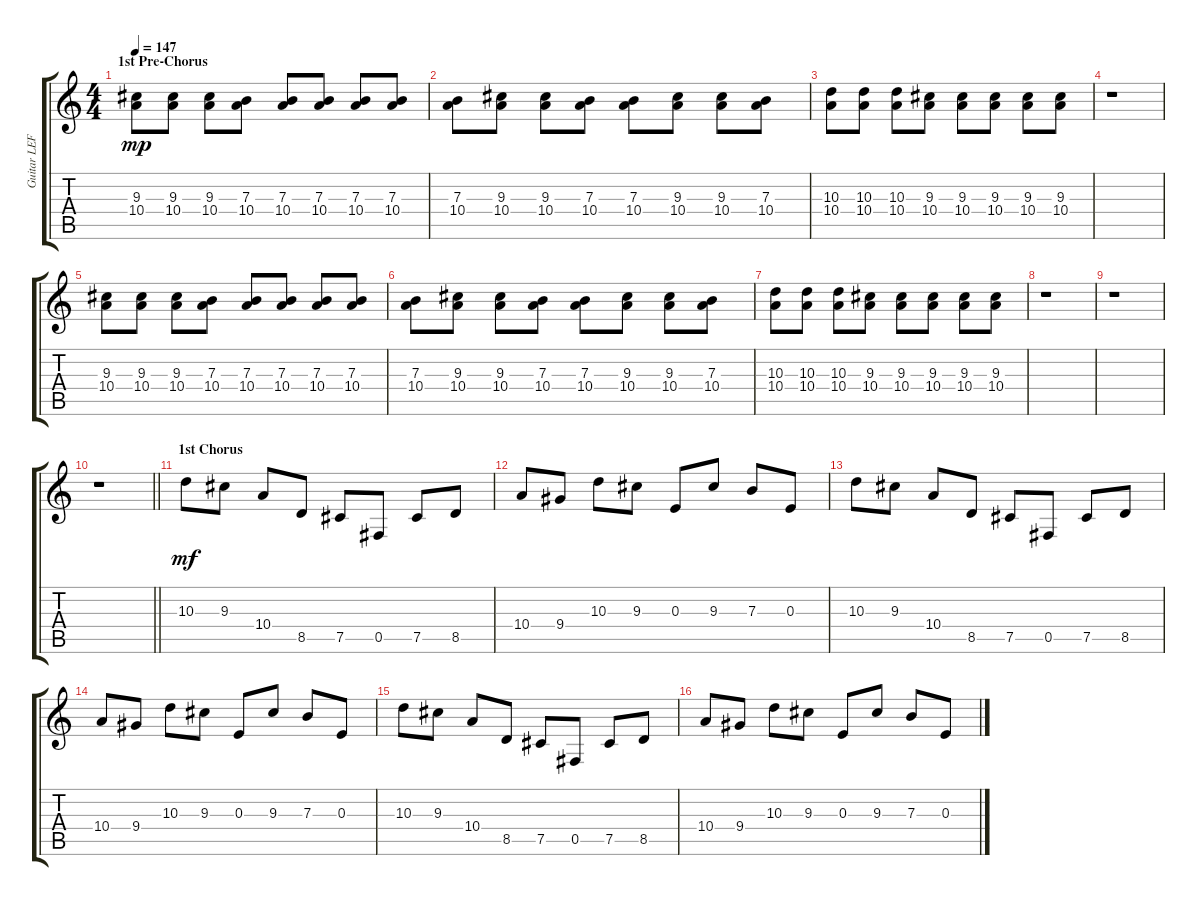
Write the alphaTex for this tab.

\track ("Guitar LEFT 2" "Guitar LEF") {instrument distortionguitar}
\staff {score tabs}
\tuning (Db4 Ab3 E3 B2 Gb2 B1) {hide}
\ts (4 4)
\section ("" "1st Pre-Chorus")
\tempo 147
\clef g2
\ks c
(9.3 10.4).8{dy mp} (9.3 10.4).8 (9.3 10.4).8 (7.3 10.4).8 (7.3 10.4).8 (7.3 10.4).8 (7.3 10.4).8 (7.3 10.4).8 |
(7.3 10.4).8 (9.3 10.4).8 (9.3 10.4).8 (7.3 10.4).8 (7.3 10.4).8 (9.3 10.4).8 (9.3 10.4).8 (7.3 10.4).8 |
(10.3 10.4).8 (10.3 10.4).8 (10.3 10.4).8 (9.3 10.4).8 (9.3 10.4).8 (9.3 10.4).8 (9.3 10.4).8 (9.3 10.4).8 |
r.1 |
(9.3 10.4).8 (9.3 10.4).8 (9.3 10.4).8 (7.3 10.4).8 (7.3 10.4).8 (7.3 10.4).8 (7.3 10.4).8 (7.3 10.4).8 |
(7.3 10.4).8 (9.3 10.4).8 (9.3 10.4).8 (7.3 10.4).8 (7.3 10.4).8 (9.3 10.4).8 (9.3 10.4).8 (7.3 10.4).8 |
(10.3 10.4).8 (10.3 10.4).8 (10.3 10.4).8 (9.3 10.4).8 (9.3 10.4).8 (9.3 10.4).8 (9.3 10.4).8 (9.3 10.4).8 |
r.1 |
r.1 |
\barLineRight lightlight
r.1 |
\section ("" "1st Chorus")
10.3.8{dy mf} 9.3.8 10.4.8 8.5.8 7.5.8 0.5.8 7.5.8 8.5.8 |
10.4.8 9.4.8 10.3.8 9.3.8 0.3.8 9.3.8 7.3.8 0.3.8 |
10.3.8 9.3.8 10.4.8 8.5.8 7.5.8 0.5.8 7.5.8 8.5.8 |
10.4.8 9.4.8 10.3.8 9.3.8 0.3.8 9.3.8 7.3.8 0.3.8 |
10.3.8 9.3.8 10.4.8 8.5.8 7.5.8 0.5.8 7.5.8 8.5.8 |
10.4.8 9.4.8 10.3.8 9.3.8 0.3.8 9.3.8 7.3.8 0.3.8
